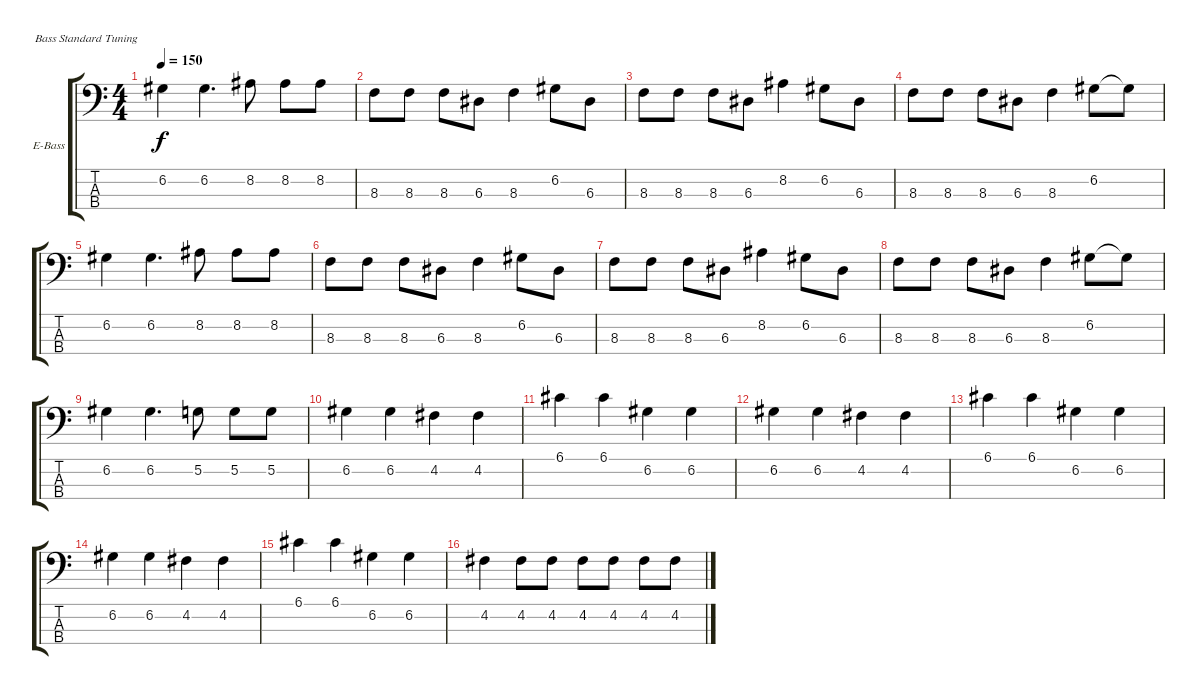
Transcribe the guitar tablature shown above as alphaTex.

\bracketExtendMode groupsimilarinstruments
\firstSystemTrackNameOrientation horizontal
\otherSystemsTrackNameOrientation horizontal
\track ("Mark" "E-Bass") {instrument electricbassfinger}
\staff {score tabs}
\tuning (G2 D2 A1 E1)
\ts (4 4)
\tempo 150
\clef f4
\ks c
6.2.4{dy f} 6.2.4{d} 8.2.8 8.2.8 8.2.8 |
8.3.8 8.3.8 8.3.8 6.3.8 8.3.4 6.2.8 6.3.8 |
8.3.8 8.3.8 8.3.8 6.3.8 8.2.4 6.2.8 6.3.8 |
8.3.8 8.3.8 8.3.8 6.3.8 8.3.4 6.2.8 6.2{t}.8 |
6.2.4 6.2.4{d} 8.2.8 8.2.8 8.2.8 |
8.3.8 8.3.8 8.3.8 6.3.8 8.3.4 6.2.8 6.3.8 |
8.3.8 8.3.8 8.3.8 6.3.8 8.2.4 6.2.8 6.3.8 |
8.3.8 8.3.8 8.3.8 6.3.8 8.3.4 6.2.8 6.2{t}.8 |
6.2.4 6.2.4{d} 5.2.8 5.2.8 5.2.8 |
6.2.4 6.2.4 4.2.4 4.2.4 |
6.1.4 6.1.4 6.2.4 6.2.4 |
6.2.4 6.2.4 4.2.4 4.2.4 |
6.1.4 6.1.4 6.2.4 6.2.4 |
6.2.4 6.2.4 4.2.4 4.2.4 |
6.1.4 6.1.4 6.2.4 6.2.4 |
4.2.4 4.2.8 4.2.8 4.2.8 4.2.8 4.2.8 4.2.8
